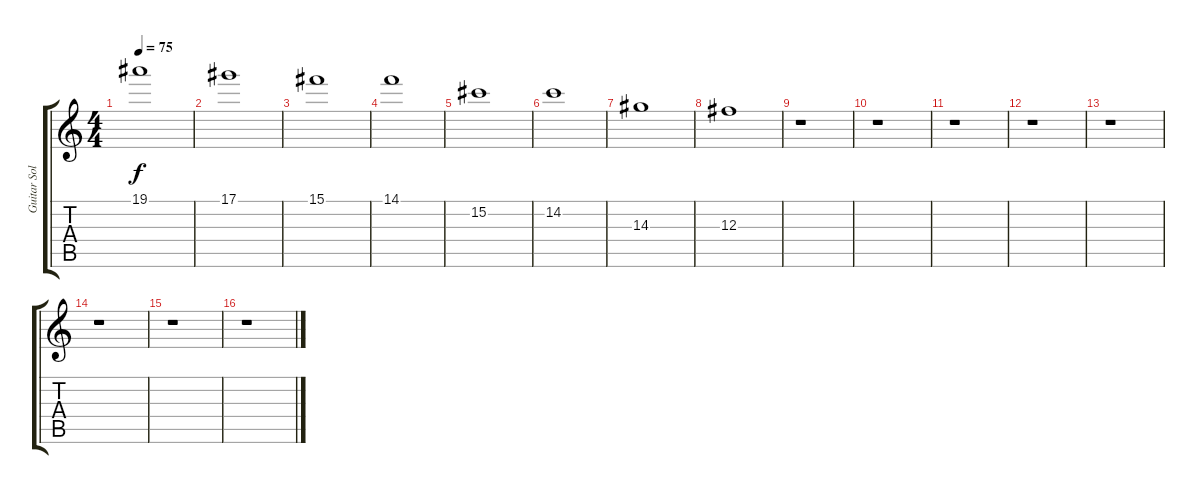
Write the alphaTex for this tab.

\track ("Guitar Solo" "Guitar Sol") {instrument overdrivenguitar}
\staff {score tabs}
\tuning (Eb4 Bb3 Gb3 Db3 Ab2 Eb2) {hide}
\ts (4 4)
\tempo 75
\clef g2
\ks c
19.1.1{dy f} |
17.1.1 |
15.1.1 |
14.1.1 |
15.2.1 |
14.2.1 |
14.3.1 |
12.3.1 |
r.1 |
r.1 |
r.1 |
r.1 |
r.1 |
r.1 |
r.1 |
r.1
